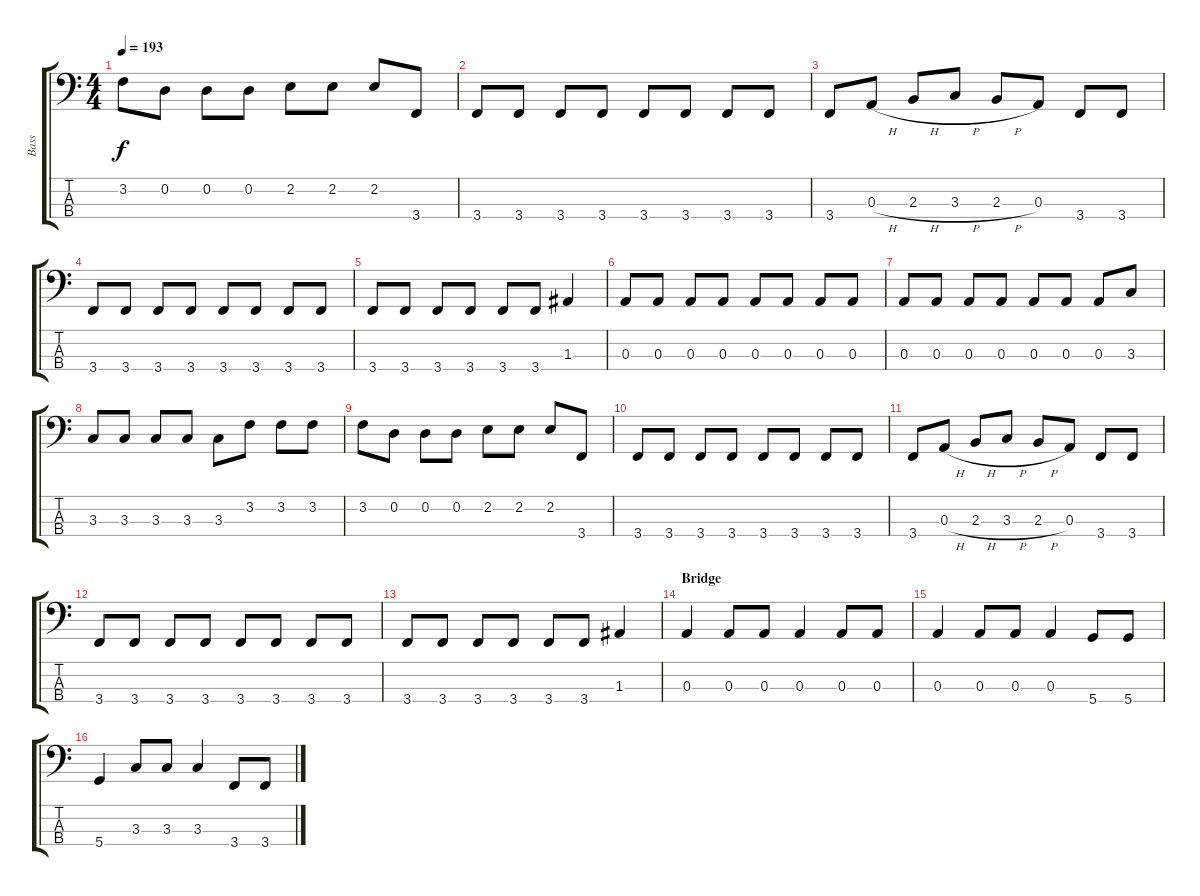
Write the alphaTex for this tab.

\track ("Bass" "Bass") {instrument slapbass2}
\staff {score tabs}
\tuning (G2 D2 A1 D1) {hide}
\ts (4 4)
\tempo 193
\clef f4
\ks c
3.2.8{dy f} 0.2.8 0.2.8 0.2.8 2.2.8 2.2.8 2.2.8 3.4.8 |
3.4.8 3.4.8 3.4.8 3.4.8 3.4.8 3.4.8 3.4.8 3.4.8 |
3.4.8 0.3{h}.8 2.3{h}.8 3.3{h}.8 2.3{h}.8 0.3.8 3.4.8 3.4.8 |
3.4.8 3.4.8 3.4.8 3.4.8 3.4.8 3.4.8 3.4.8 3.4.8 |
3.4.8 3.4.8 3.4.8 3.4.8 3.4.8 3.4.8 1.3.4 |
0.3.8 0.3.8 0.3.8 0.3.8 0.3.8 0.3.8 0.3.8 0.3.8 |
0.3.8 0.3.8 0.3.8 0.3.8 0.3.8 0.3.8 0.3.8 3.3.8 |
3.3.8 3.3.8 3.3.8 3.3.8 3.3.8 3.2.8 3.2.8 3.2.8 |
3.2.8 0.2.8 0.2.8 0.2.8 2.2.8 2.2.8 2.2.8 3.4.8 |
3.4.8 3.4.8 3.4.8 3.4.8 3.4.8 3.4.8 3.4.8 3.4.8 |
3.4.8 0.3{h}.8 2.3{h}.8 3.3{h}.8 2.3{h}.8 0.3.8 3.4.8 3.4.8 |
3.4.8 3.4.8 3.4.8 3.4.8 3.4.8 3.4.8 3.4.8 3.4.8 |
3.4.8 3.4.8 3.4.8 3.4.8 3.4.8 3.4.8 1.3.4 |
\section ("" "Bridge")
0.3.4 0.3.8 0.3.8 0.3.4 0.3.8 0.3.8 |
0.3.4 0.3.8 0.3.8 0.3.4 5.4.8 5.4.8 |
5.4.4 3.3.8 3.3.8 3.3.4 3.4.8 3.4.8
